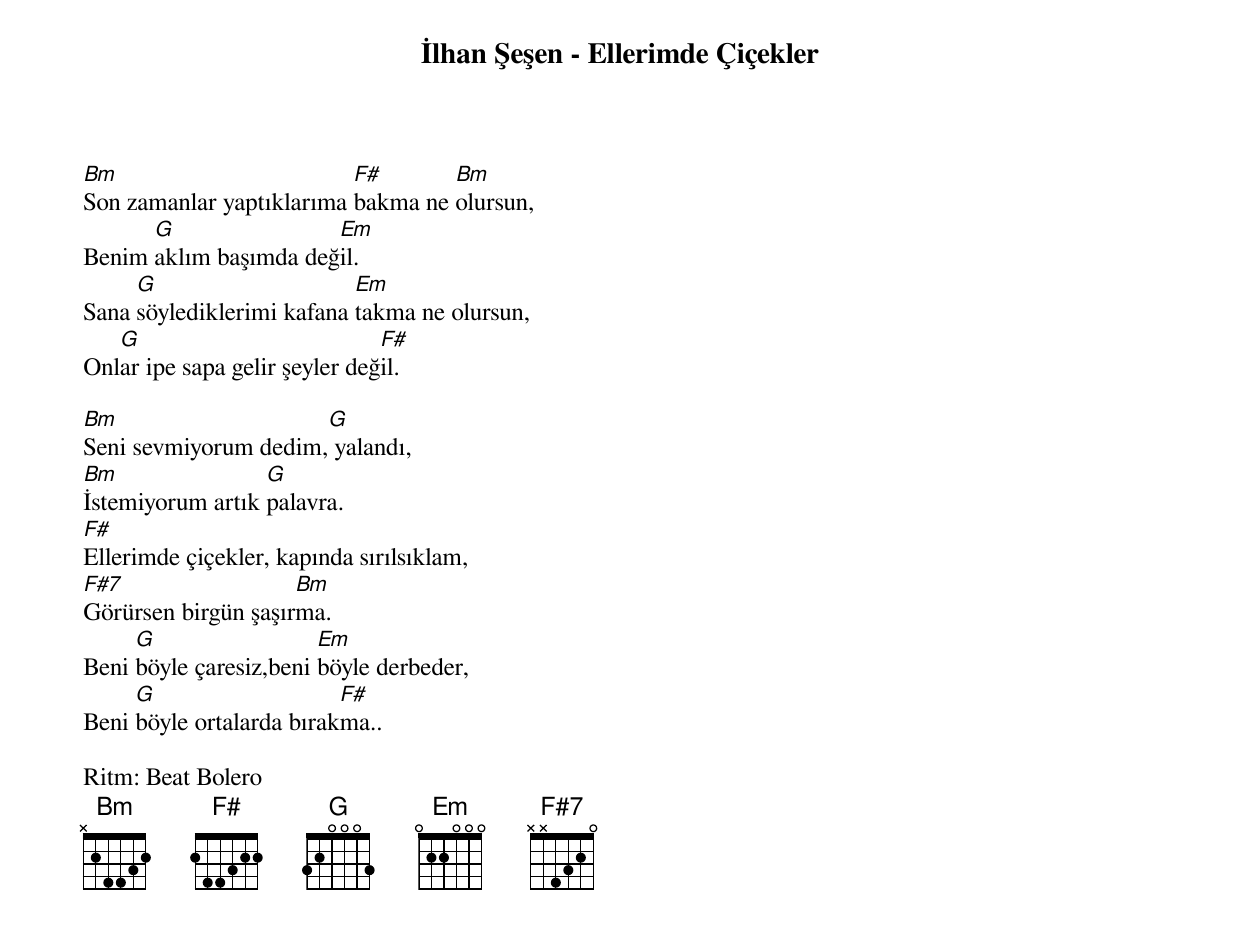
İlhan Şeşen - Ellerimde Çiçekler

Bm                        F#       Bm
Son zamanlar yaptıklarıma bakma ne olursun,
      G                Em
Benim aklım başımda değil.
     G                     Em
Sana söylediklerimi kafana takma ne olursun,
   G                           F#
Onlar ipe sapa gelir şeyler değil.

Bm                    G
Seni sevmiyorum dedim, yalandı,
Bm                G
İstemiyorum artık palavra.
F#
Ellerimde çiçekler, kapında sırılsıklam,
F#7                  Bm
Görürsen birgün şaşırma.
     G                  Em
Beni böyle çaresiz,beni böyle derbeder,
     G                    F#
Beni böyle ortalarda bırakma..

Ritm: Beat Bolero
